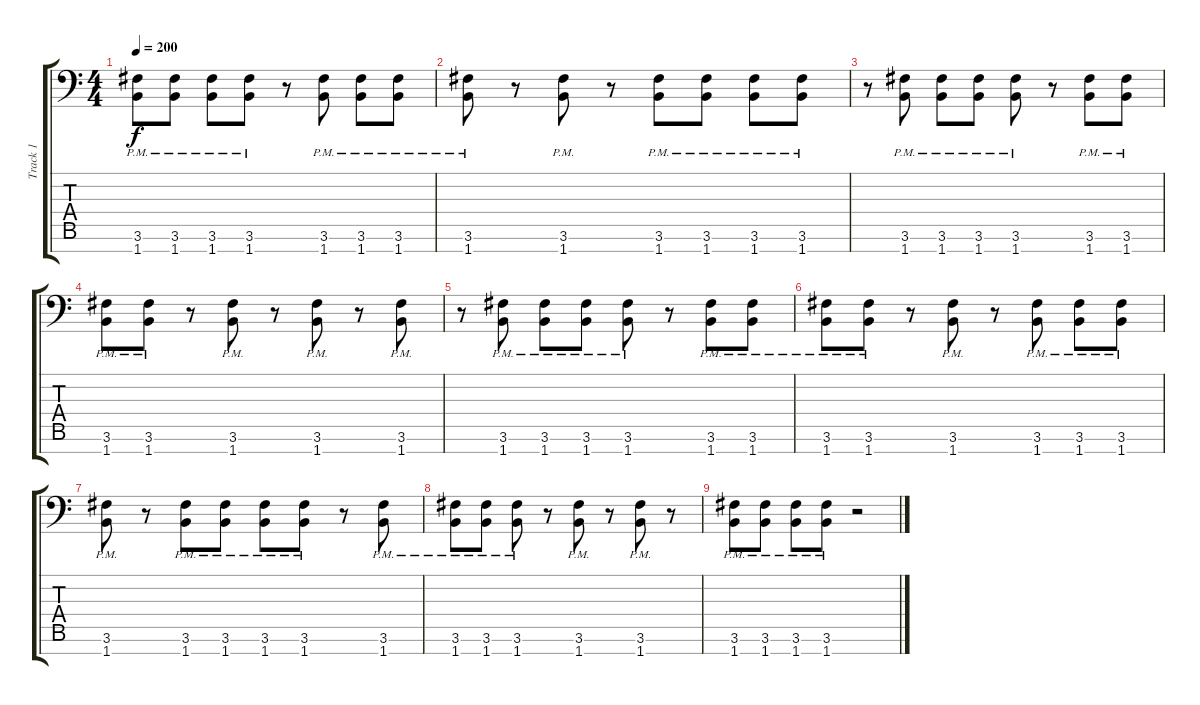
\track ("Track 1" "Track 1") {instrument overdrivenguitar}
\staff {score tabs}
\tuning (Eb4 Bb3 Gb3 Db3 Ab2 Eb2 Bb1) {hide}
\ts (4 4)
\tempo 200
\clef f4
\ks c
(3.6{pm} 1.7{pm}).8{dy f} (3.6{pm} 1.7{pm}).8 (3.6{pm} 1.7{pm}).8 (3.6{pm} 1.7{pm}).8 r.8 (3.6{pm} 1.7{pm}).8 (3.6{pm} 1.7{pm}).8 (3.6{pm} 1.7{pm}).8 |
(3.6{pm} 1.7{pm}).8 r.8 (3.6{pm} 1.7{pm}).8 r.8 (3.6{pm} 1.7{pm}).8 (3.6{pm} 1.7{pm}).8 (3.6{pm} 1.7{pm}).8 (3.6{pm} 1.7{pm}).8 |
r.8 (3.6{pm} 1.7{pm}).8 (3.6{pm} 1.7{pm}).8 (3.6{pm} 1.7{pm}).8 (3.6{pm} 1.7{pm}).8 r.8 (3.6{pm} 1.7{pm}).8 (3.6{pm} 1.7{pm}).8 |
(3.6{pm} 1.7{pm}).8 (3.6{pm} 1.7{pm}).8 r.8 (3.6{pm} 1.7{pm}).8 r.8 (3.6{pm} 1.7{pm}).8 r.8 (3.6{pm} 1.7{pm}).8 |
r.8 (3.6{pm} 1.7{pm}).8 (3.6{pm} 1.7{pm}).8 (3.6{pm} 1.7{pm}).8 (3.6{pm} 1.7{pm}).8 r.8 (3.6{pm} 1.7{pm}).8 (3.6{pm} 1.7{pm}).8 |
(3.6{pm} 1.7{pm}).8 (3.6{pm} 1.7{pm}).8 r.8 (3.6{pm} 1.7{pm}).8 r.8 (3.6{pm} 1.7{pm}).8 (3.6{pm} 1.7{pm}).8 (3.6{pm} 1.7{pm}).8 |
(3.6{pm} 1.7{pm}).8 r.8 (3.6{pm} 1.7{pm}).8 (3.6{pm} 1.7{pm}).8 (3.6{pm} 1.7{pm}).8 (3.6{pm} 1.7{pm}).8 r.8 (3.6{pm} 1.7{pm}).8 |
(3.6{pm} 1.7{pm}).8 (3.6{pm} 1.7{pm}).8 (3.6{pm} 1.7{pm}).8 r.8 (3.6{pm} 1.7{pm}).8 r.8 (3.6{pm} 1.7{pm}).8 r.8 |
(3.6{pm} 1.7{pm}).8 (3.6{pm} 1.7{pm}).8 (3.6{pm} 1.7{pm}).8 (3.6{pm} 1.7{pm}).8 r.2
